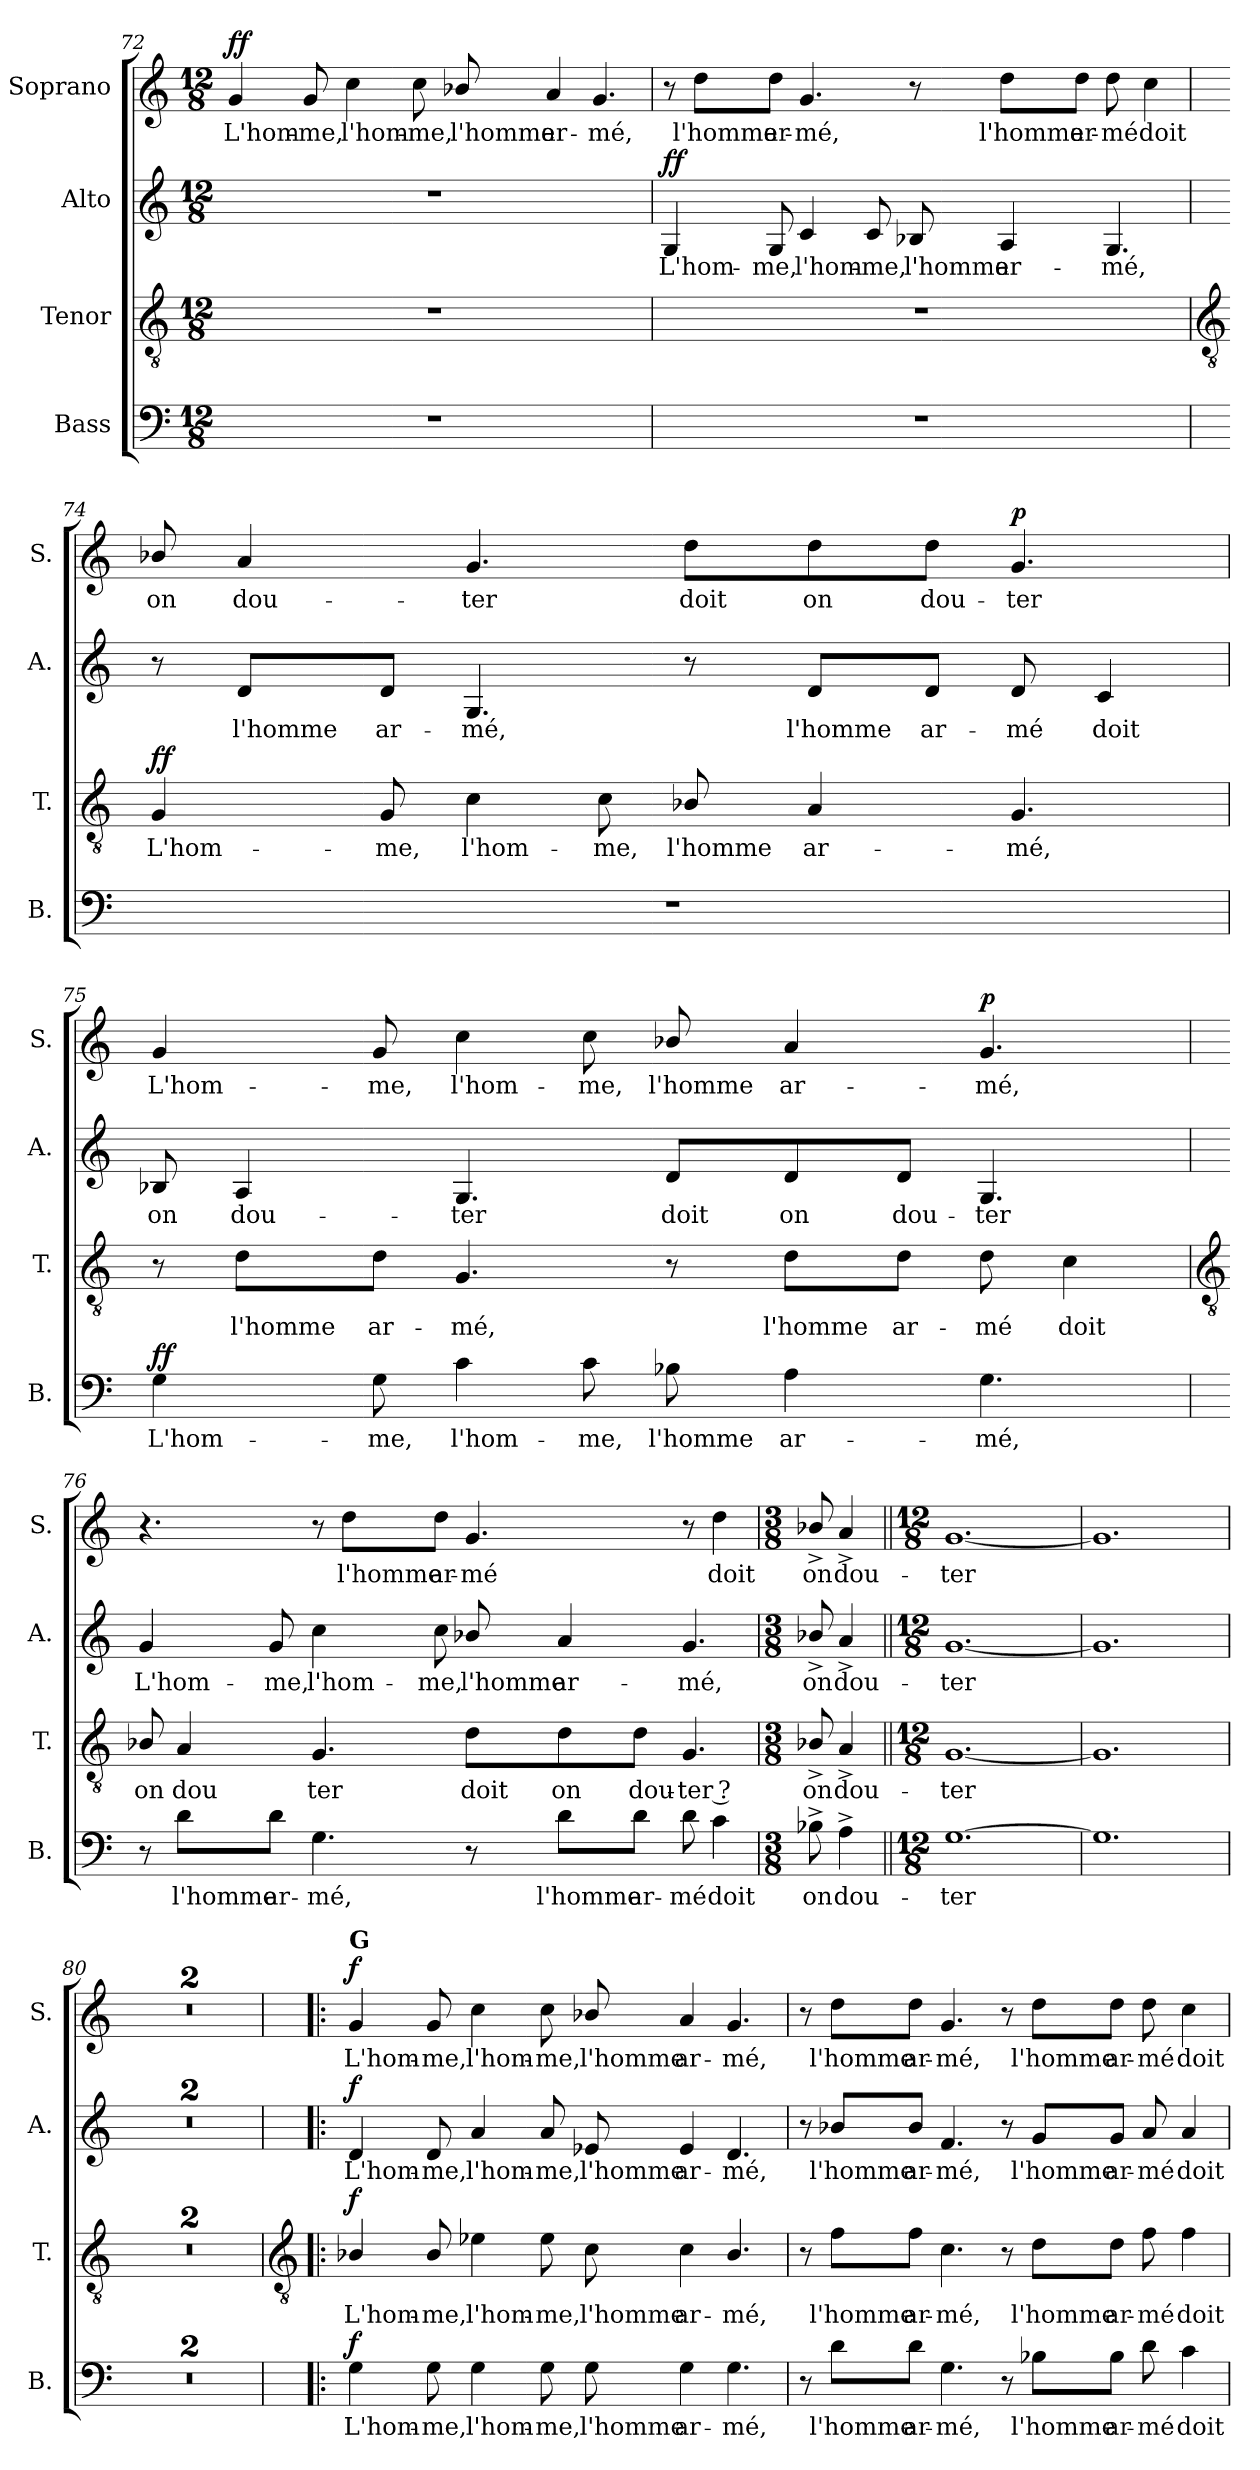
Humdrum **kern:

**kern	**text	**dynam	**kern	**text	**dynam	**kern	**text	**dynam	**kern	**text	**dynam
*part4	*part4	*part4	*part3	*part3	*part3	*part2	*part2	*part2	*part1	*part1	*part1
*staff4	*staff4	*staff4	*staff3	*staff3	*staff3	*staff2	*staff2	*staff2	*staff1	*staff1	*staff1
*I"Bass	*	*	*I"Tenor	*	*	*I"Alto	*	*	*I"Soprano	*	*
*I'B.	*	*	*I'T.	*	*	*I'A.	*	*	*I'S.	*	*
*clefF4	*	*	*clefGv2	*	*	*clefG2	*	*	*clefG2	*	*
*k[]	*	*	*k[]	*	*	*k[]	*	*	*k[]	*	*
*C:	*	*	*C:	*	*	*C:	*	*	*C:	*	*
*M12/8	*	*	*M12/8	*	*	*M12/8	*	*	*M12/8	*	*
=72	=72	=72	=72	=72	=72	=72	=72	=72	=72	=72	=72
!LO:N:vis=1	!	!	!LO:N:vis=1	!	!	!LO:N:vis=1	!	!	!	!LO:LY:b	!LO:DY:a
1.r	.	.	1.r	.	.	1.r	.	.	4g	L'hom-	ff
!	!	!	!	!	!	!	!	!	!	!LO:LY:b	!
.	.	.	.	.	.	.	.	.	8g	-me,	.
!	!	!	!	!	!	!	!	!	!	!LO:LY:b	!
.	.	.	.	.	.	.	.	.	4cc	l'hom-	.
!	!	!	!	!	!	!	!	!	!	!LO:LY:b	!
.	.	.	.	.	.	.	.	.	8cc	-me,	.
!	!	!	!	!	!	!	!	!	!	!LO:LY:b	!
.	.	.	.	.	.	.	.	.	8b-X/	l'homme	.
!	!	!	!	!	!	!	!	!	!	!LO:LY:b	!
.	.	.	.	.	.	.	.	.	4a	ar-	.
!	!	!	!	!	!	!	!	!	!	!LO:LY:b	!
.	.	.	.	.	.	.	.	.	4.g	-mé,	.
=73	=73	=73	=73	=73	=73	=73	=73	=73	=73	=73	=73
!LO:N:vis=1	!	!	!LO:N:vis=1	!	!	!	!LO:LY:b	!LO:DY:a	!	!	!
1.r	.	.	1.r	.	.	4G	L'hom-	ff	8r	.	.
!	!	!	!	!	!	!	!	!	!	!LO:LY:b	!
.	.	.	.	.	.	.	.	.	8ddL	l'homme	.
!	!	!	!	!	!	!	!LO:LY:b	!	!	!LO:LY:b	!
.	.	.	.	.	.	8G	-me,	.	8ddJ	ar-	.
!	!	!	!	!	!	!	!LO:LY:b	!	!	!LO:LY:b	!
.	.	.	.	.	.	4c	l'hom-	.	4.g	-mé,	.
!	!	!	!	!	!	!	!LO:LY:b	!	!	!	!
.	.	.	.	.	.	8c	-me,	.	.	.	.
!	!	!	!	!	!	!	!LO:LY:b	!	!	!	!
.	.	.	.	.	.	8B-X	l'homme	.	8r	.	.
!	!	!	!	!	!	!	!LO:LY:b	!	!	!LO:LY:b	!
.	.	.	.	.	.	4A	ar-	.	8ddL	l'homme	.
!	!	!	!	!	!	!	!	!	!	!LO:LY:b	!
.	.	.	.	.	.	.	.	.	8ddJ	ar-	.
!	!	!	!	!	!	!	!LO:LY:b	!	!	!LO:LY:b	!
.	.	.	.	.	.	4.G	-mé,	.	8dd	-mé	.
!	!	!	!	!	!	!	!	!	!	!LO:LY:b	!
.	.	.	.	.	.	.	.	.	4cc	doit	.
!!LO:LB:g=z
=74	=74	=74	=74	=74	=74	=74	=74	=74	=74	=74	=74
*	*	*	*clefGv2	*	*	*	*	*	*	*	*
!LO:N:vis=1	!	!	!	!LO:LY:b	!LO:DY:a	!	!	!	!	!LO:LY:b	!
1.r	.	.	4G	L'hom-	ff	8r	.	.	8b-X/	on	.
!	!	!	!	!	!	!	!LO:LY:b	!	!	!LO:LY:b	!
.	.	.	.	.	.	8dL	l'homme	.	4a	dou-	.
!	!	!	!	!LO:LY:b	!	!	!LO:LY:b	!	!	!	!
.	.	.	8G	-me,	.	8dJ	ar-	.	.	.	.
!	!	!	!	!LO:LY:b	!	!	!LO:LY:b	!	!	!LO:LY:b	!
.	.	.	4c	l'hom-	.	4.G	-mé,	.	4.g	-ter	.
!	!	!	!	!LO:LY:b	!	!	!	!	!	!	!
.	.	.	8c	-me,	.	.	.	.	.	.	.
!	!	!	!	!LO:LY:b	!	!	!	!	!	!LO:LY:b	!
.	.	.	8B-X/	l'homme	.	8r	.	.	8ddL	doit	.
!	!	!	!	!LO:LY:b	!	!	!LO:LY:b	!	!	!LO:LY:b	!
.	.	.	4A	ar-	.	8dL	l'homme	.	8dd	on	.
!	!	!	!	!	!	!	!LO:LY:b	!	!	!LO:LY:b	!
.	.	.	.	.	.	8dJ	ar-	.	8ddJ	dou-	.
!	!	!	!	!LO:LY:b	!	!	!LO:LY:b	!	!	!LO:LY:b	!LO:DY:a
.	.	.	4.G	-mé,	.	8d	-mé	.	4.g	-ter	p
!	!	!	!	!	!	!	!LO:LY:b	!	!	!	!
.	.	.	.	.	.	4c	doit	.	.	.	.
=75	=75	=75	=75	=75	=75	=75	=75	=75	=75	=75	=75
!	!LO:LY:b	!LO:DY:a	!	!	!	!	!LO:LY:b	!	!	!LO:LY:b	!
4G	L'hom-	ff	8r	.	.	8B-X	on	.	4g	L'hom-	.
!	!	!	!	!LO:LY:b	!	!	!LO:LY:b	!	!	!	!
.	.	.	8dL	l'homme	.	4A	dou-	.	.	.	.
!	!LO:LY:b	!	!	!LO:LY:b	!	!	!	!	!	!LO:LY:b	!
8G	-me,	.	8dJ	ar-	.	.	.	.	8g	-me,	.
!	!LO:LY:b	!	!	!LO:LY:b	!	!	!LO:LY:b	!	!	!LO:LY:b	!
4c	l'hom-	.	4.G	-mé,	.	4.G	-ter	.	4cc	l'hom-	.
!	!LO:LY:b	!	!	!	!	!	!	!	!	!LO:LY:b	!
8c	-me,	.	.	.	.	.	.	.	8cc	-me,	.
!	!LO:LY:b	!	!	!	!	!	!LO:LY:b	!	!	!LO:LY:b	!
8B-X	l'homme	.	8r	.	.	8dL	doit	.	8b-X/	l'homme	.
!	!LO:LY:b	!	!	!LO:LY:b	!	!	!LO:LY:b	!	!	!LO:LY:b	!
4A	ar-	.	8dL	l'homme	.	8d	on	.	4a	ar-	.
!	!	!	!	!LO:LY:b	!	!	!LO:LY:b	!	!	!	!
.	.	.	8dJ	ar-	.	8dJ	dou-	.	.	.	.
!	!LO:LY:b	!	!	!LO:LY:b	!	!	!LO:LY:b	!	!	!LO:LY:b	!LO:DY:b
4.G	-mé,	.	8d	-mé	.	4.G	-ter	.	4.g	-mé,	p
!	!	!	!	!LO:LY:b	!	!	!	!	!	!	!
.	.	.	4c	doit	.	.	.	.	.	.	.
!!LO:LB:g=z
=76	=76	=76	=76	=76	=76	=76	=76	=76	=76	=76	=76
*	*	*	*clefGv2	*	*	*	*	*	*	*	*
!	!	!	!	!LO:LY:b	!	!	!LO:LY:b	!	!	!	!
8r	.	.	8B-X/	on	.	4g	L'hom-	.	4.r	.	.
!	!LO:LY:b	!	!	!LO:LY:b	!	!	!	!	!	!	!
8dL	l'homme	.	4A	dou	.	.	.	.	.	.	.
!	!LO:LY:b	!	!	!	!	!	!LO:LY:b	!	!	!	!
8dJ	ar-	.	.	.	.	8g	-me,	.	.	.	.
!	!LO:LY:b	!	!	!LO:LY:b	!	!	!LO:LY:b	!	!	!	!
4.G	-mé,	.	4.G	ter	.	4cc	l'hom-	.	8r	.	.
!	!	!	!	!	!	!	!	!	!	!LO:LY:b	!
.	.	.	.	.	.	.	.	.	8ddL	l'homme	.
!	!	!	!	!	!	!	!LO:LY:b	!	!	!LO:LY:b	!
.	.	.	.	.	.	8cc	-me,	.	8ddJ	ar-	.
!	!	!	!	!LO:LY:b	!	!	!LO:LY:b	!	!	!LO:LY:b	!
8r	.	.	8dL	doit	.	8b-X/	l'homme	.	4.g	-mé	.
!	!LO:LY:b	!	!	!LO:LY:b	!	!	!LO:LY:b	!	!	!	!
8dL	l'homme	.	8d	on	.	4a	ar-	.	.	.	.
!	!LO:LY:b	!	!	!LO:LY:b	!	!	!	!	!	!	!
8dJ	ar-	.	8dJ	dou-	.	.	.	.	.	.	.
!	!LO:LY:b	!	!	!LO:LY:b	!	!	!LO:LY:b	!	!	!	!
8d	-mé	.	4.G	-ter ?	.	4.g	-mé,	.	8r	.	.
!	!LO:LY:b	!	!	!	!	!	!	!	!	!LO:LY:b	!
4c	doit	.	.	.	.	.	.	.	4dd	doit	.
=77	=77	=77	=77	=77	=77	=77	=77	=77	=77	=77	=77
*M3/8	*	*	*M3/8	*	*	*M3/8	*	*	*M3/8	*	*
!	!LO:LY:b	!	!	!LO:LY:b	!	!	!LO:LY:b	!	!	!LO:LY:b	!
8B-X^	on	.	8B-X^/	on	.	8b-X^/	on	.	8b-X^/	on	.
!	!LO:LY:b	!	!	!LO:LY:b	!	!	!LO:LY:b	!	!	!LO:LY:b	!
4A^	dou-	.	4A^	dou-	.	4a^	dou-	.	4a^	dou-	.
=78||	=78||	=78||	=78||	=78||	=78||	=78||	=78||	=78||	=78||	=78||	=78||
*M12/8	*	*	*M12/8	*	*	*M12/8	*	*	*M12/8	*	*
!	!LO:LY:b	!	!	!LO:LY:b	!	!	!LO:LY:b	!	!	!LO:LY:b	!
[1.G	-ter	.	[1.G	-ter	.	[1.g	-ter	.	[1.g	-ter	.
=79	=79	=79	=79	=79	=79	=79	=79	=79	=79	=79	=79
1.G]	.	.	1.G]	.	.	1.g]	.	.	1.g]	.	.
=80	=80	=80	=80	=80	=80	=80	=80	=80	=80	=80	=80
1.r	.	.	1.r	.	.	1.r	.	.	1.r	.	.
=81	=81	=81	=81	=81	=81	=81	=81	=81	=81	=81	=81
1.r	.	.	1.r	.	.	1.r	.	.	1.r	.	.
!!LO:LB:g=z
=82!|:	=82!|:	=82!|:	=82!|:	=82!|:	=82!|:	=82!|:	=82!|:	=82!|:	=82!|:	=82!|:	=82!|:
*	*	*	*clefGv2	*	*	*	*	*	*	*	*
!	!	!	!	!	!	!	!	!	!LO:TX:a:B:t=G	!	!
!	!LO:LY:b	!LO:DY:a	!	!LO:LY:b	!LO:DY:a	!	!LO:LY:b	!LO:DY:a	!	!LO:LY:b	!LO:DY:a
4G	L'hom-	f	4B-X/	L'hom-	f	4d	L'hom-	f	4g	L'hom-	f
!	!LO:LY:b	!	!	!LO:LY:b	!	!	!LO:LY:b	!	!	!LO:LY:b	!
8G	-me,	.	8B-/	-me,	.	8d	-me,	.	8g	-me,	.
!	!LO:LY:b	!	!	!LO:LY:b	!	!	!LO:LY:b	!	!	!LO:LY:b	!
4G	l'hom-	.	4e-X	l'hom-	.	4a	l'hom-	.	4cc	l'hom-	.
!	!LO:LY:b	!	!	!LO:LY:b	!	!	!LO:LY:b	!	!	!LO:LY:b	!
8G	-me,	.	8e-	-me,	.	8a	-me,	.	8cc	-me,	.
!	!LO:LY:b	!	!	!LO:LY:b	!	!	!LO:LY:b	!	!	!LO:LY:b	!
8G	l'homme	.	8c	l'homme	.	8e-X	l'homme	.	8b-X/	l'homme	.
!	!LO:LY:b	!	!	!LO:LY:b	!	!	!LO:LY:b	!	!	!LO:LY:b	!
4G	ar-	.	4c	ar-	.	4e-	ar-	.	4a	ar-	.
!	!LO:LY:b	!	!	!LO:LY:b	!	!	!LO:LY:b	!	!	!LO:LY:b	!
4.G	-mé,	.	4.B-/	-mé,	.	4.d	-mé,	.	4.g	-mé,	.
=83	=83	=83	=83	=83	=83	=83	=83	=83	=83	=83	=83
8r	.	.	8r	.	.	8r	.	.	8r	.	.
!	!LO:LY:b	!	!	!LO:LY:b	!	!	!LO:LY:b	!	!	!LO:LY:b	!
8dL	l'homme	.	8fL	l'homme	.	8b-X/L	l'homme	.	8ddL	l'homme	.
!	!LO:LY:b	!	!	!LO:LY:b	!	!	!LO:LY:b	!	!	!LO:LY:b	!
8dJ	ar-	.	8fJ	ar-	.	8b-/J	ar-	.	8ddJ	ar-	.
!	!LO:LY:b	!	!	!LO:LY:b	!	!	!LO:LY:b	!	!	!LO:LY:b	!
4.G	-mé,	.	4.c	-mé,	.	4.f	-mé,	.	4.g	-mé,	.
8r	.	.	8r	.	.	8r	.	.	8r	.	.
!	!LO:LY:b	!	!	!LO:LY:b	!	!	!LO:LY:b	!	!	!LO:LY:b	!
8B-XL	l'homme	.	8dL	l'homme	.	8gL	l'homme	.	8ddL	l'homme	.
!	!LO:LY:b	!	!	!LO:LY:b	!	!	!LO:LY:b	!	!	!LO:LY:b	!
8B-J	ar-	.	8dJ	ar-	.	8gJ	ar-	.	8ddJ	ar-	.
!	!LO:LY:b	!	!	!LO:LY:b	!	!	!LO:LY:b	!	!	!LO:LY:b	!
8d	-mé	.	8f	-mé	.	8a	-mé	.	8dd	-mé	.
!	!LO:LY:b	!	!	!LO:LY:b	!	!	!LO:LY:b	!	!	!LO:LY:b	!
4c	doit	.	4f	doit	.	4a	doit	.	4cc	doit	.
=	=	=	=	=	=	=	=	=	=	=	=
*-	*-	*-	*-	*-	*-	*-	*-	*-	*-	*-	*-
